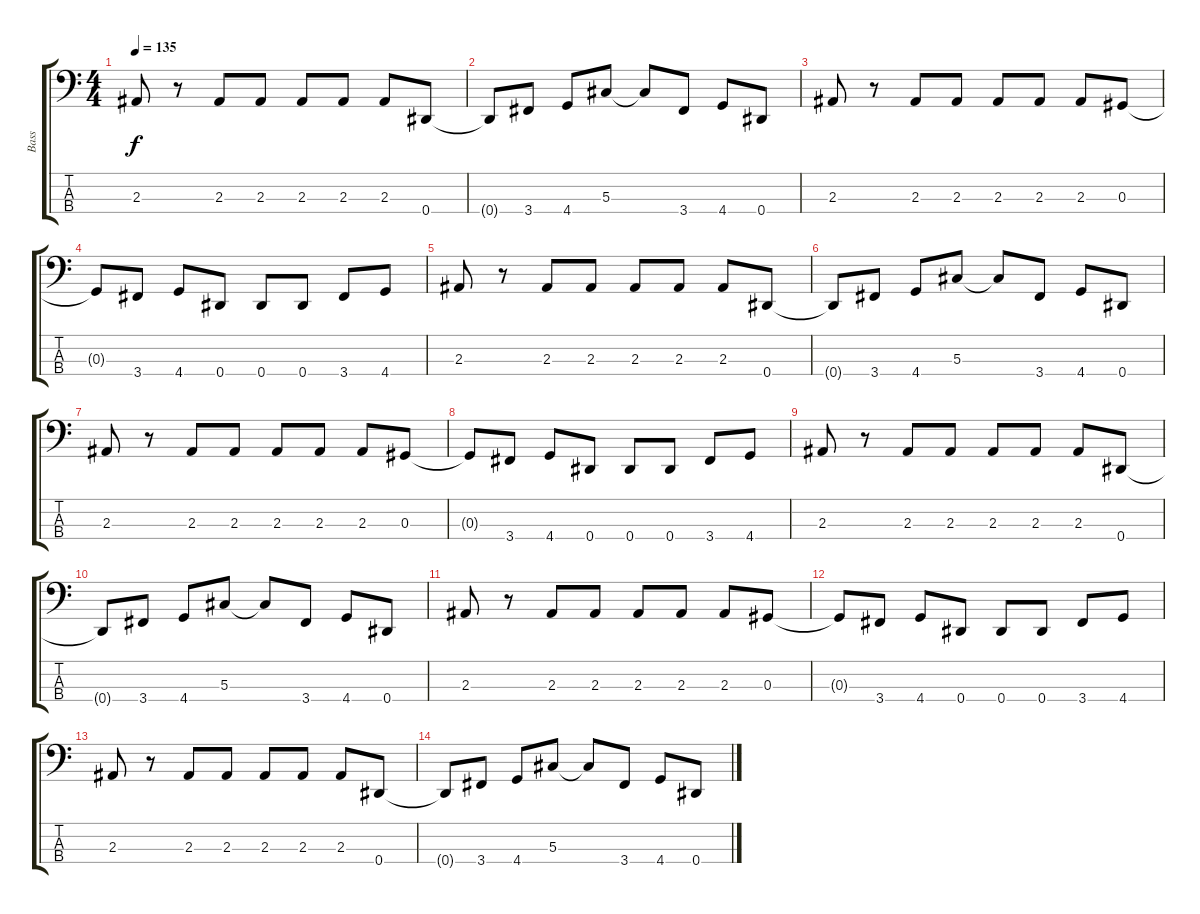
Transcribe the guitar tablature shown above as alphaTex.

\track ("Bass" "Bass") {instrument electricbasspick}
\staff {score tabs}
\tuning (Gb2 Db2 Ab1 Eb1) {hide}
\ts (4 4)
\tempo 135
\clef f4
\ks c
2.3.8{dy f} r.8 2.3.8 2.3.8 2.3.8 2.3.8 2.3.8 0.4.8 |
0.4{t}.8 3.4.8 4.4.8 5.3.8 5.3{t}.8 3.4.8 4.4.8 0.4.8 |
2.3.8 r.8 2.3.8 2.3.8 2.3.8 2.3.8 2.3.8 0.3.8 |
0.3{t}.8 3.4.8 4.4.8 0.4.8 0.4.8 0.4.8 3.4.8 4.4.8 |
2.3.8 r.8 2.3.8 2.3.8 2.3.8 2.3.8 2.3.8 0.4.8 |
0.4{t}.8 3.4.8 4.4.8 5.3.8 5.3{t}.8 3.4.8 4.4.8 0.4.8 |
\section ("" "")
2.3.8 r.8 2.3.8 2.3.8 2.3.8 2.3.8 2.3.8 0.3.8 |
0.3{t}.8 3.4.8 4.4.8 0.4.8 0.4.8 0.4.8 3.4.8 4.4.8 |
2.3.8 r.8 2.3.8 2.3.8 2.3.8 2.3.8 2.3.8 0.4.8 |
0.4{t}.8 3.4.8 4.4.8 5.3.8 5.3{t}.8 3.4.8 4.4.8 0.4.8 |
2.3.8 r.8 2.3.8 2.3.8 2.3.8 2.3.8 2.3.8 0.3.8 |
0.3{t}.8 3.4.8 4.4.8 0.4.8 0.4.8 0.4.8 3.4.8 4.4.8 |
2.3.8 r.8 2.3.8 2.3.8 2.3.8 2.3.8 2.3.8 0.4.8 |
0.4{t}.8 3.4.8 4.4.8 5.3.8 5.3{t}.8 3.4.8 4.4.8 0.4.8
